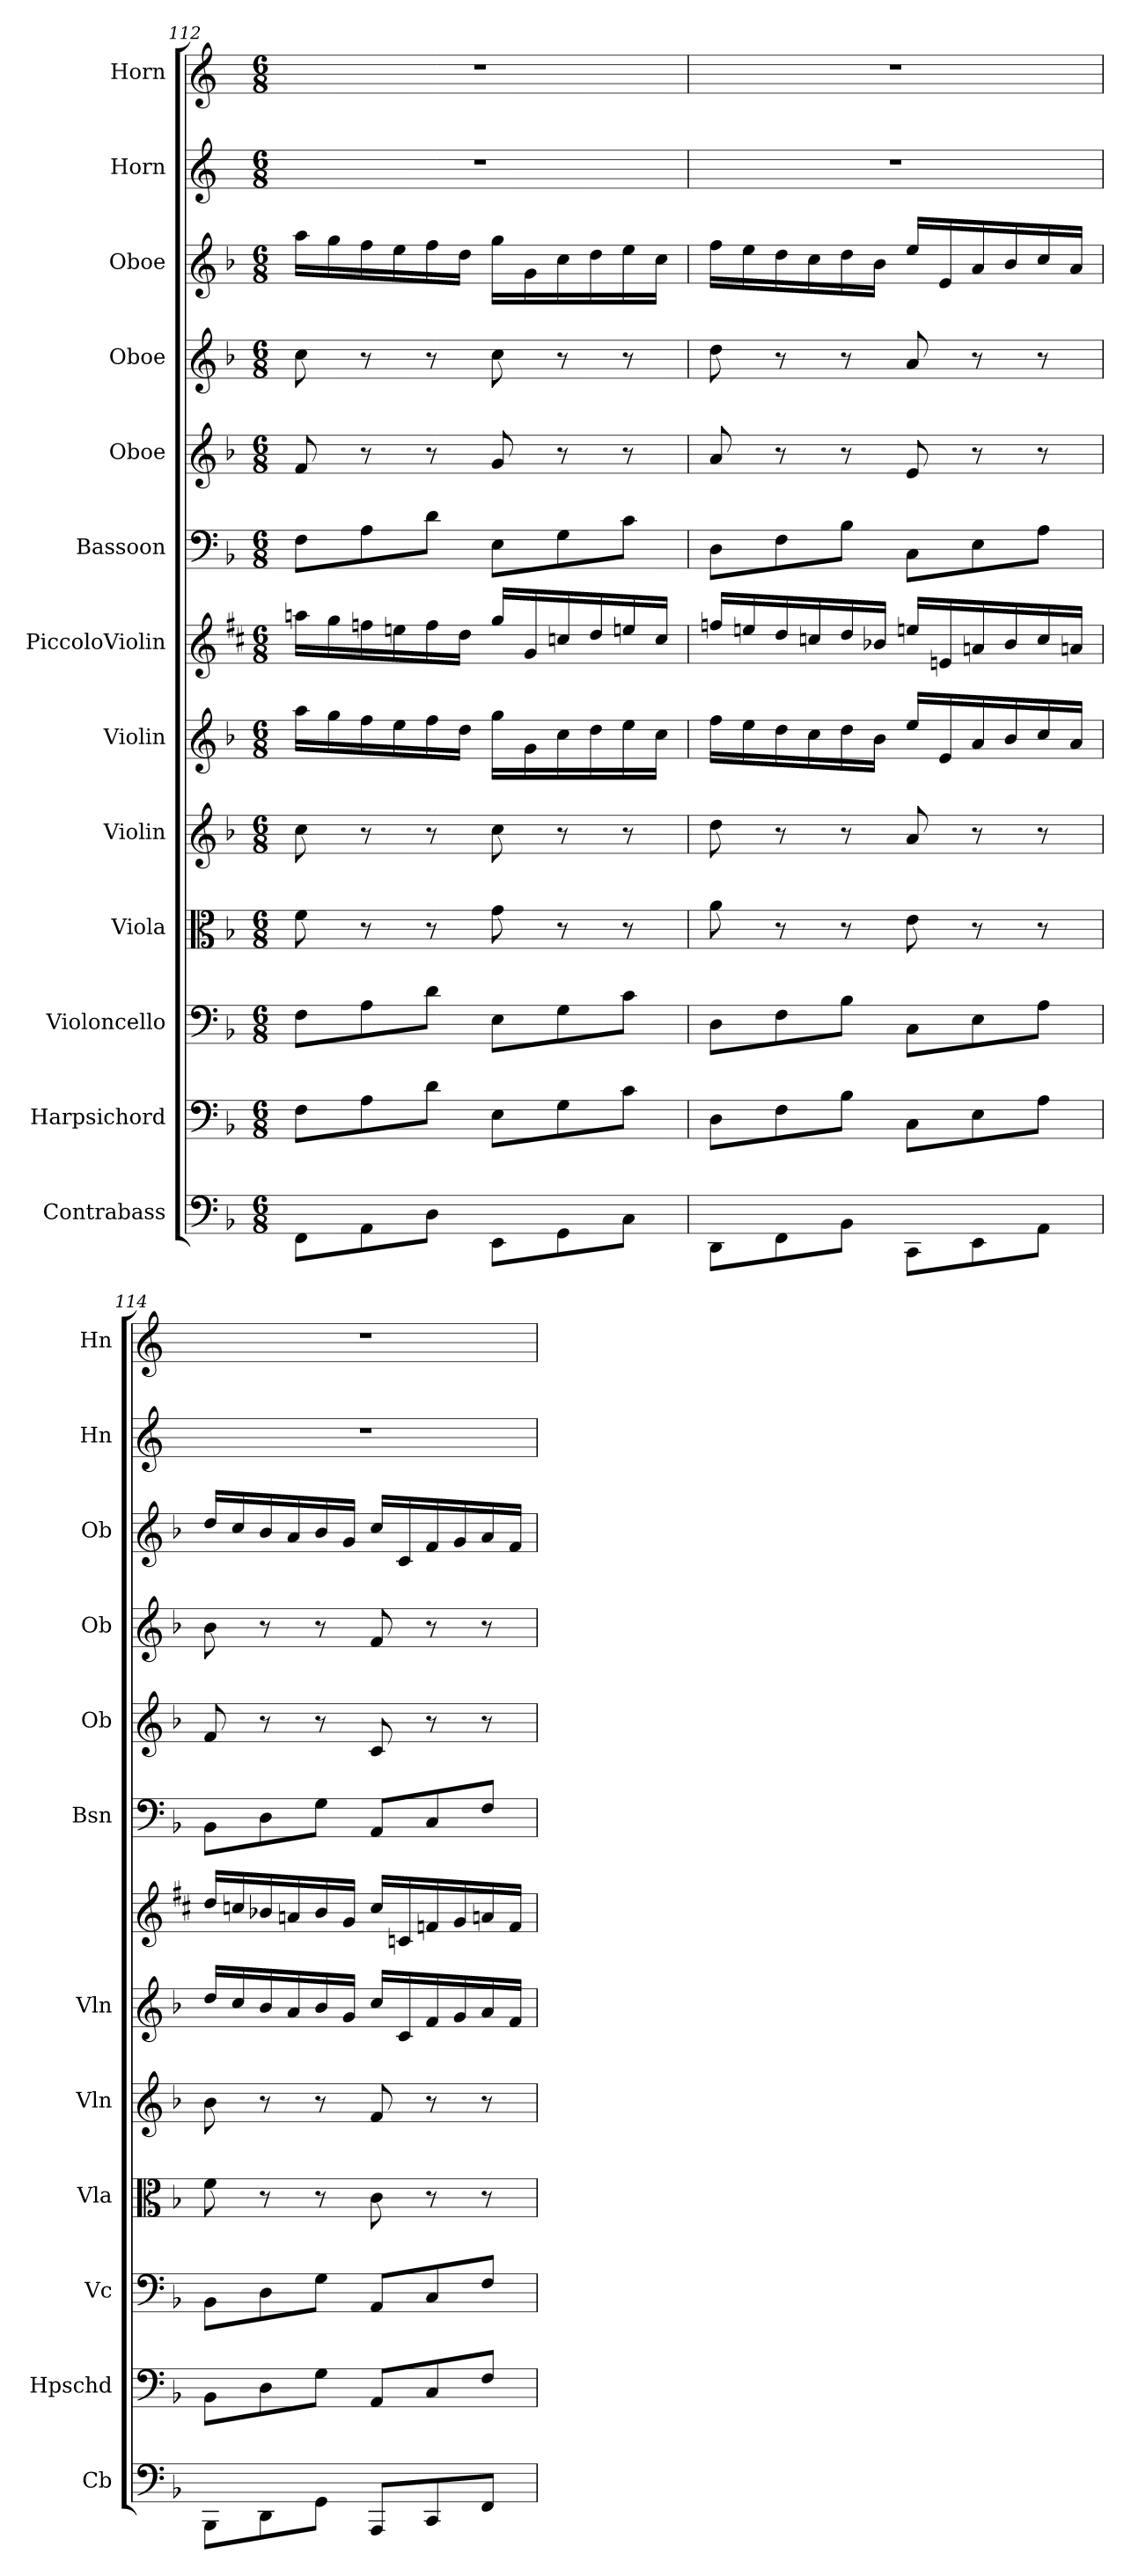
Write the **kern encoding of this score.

**kern	**kern	**kern	**kern	**kern	**kern	**kern	**kern	**kern	**kern	**kern	**kern	**kern
*part13	*part12	*part11	*part10	*part9	*part8	*part7	*part6	*part5	*part4	*part3	*part2	*part1
*staff13	*staff12	*staff11	*staff10	*staff9	*staff8	*staff7	*staff6	*staff5	*staff4	*staff3	*staff2	*staff1
*I"Contrabass	*I"Harpsichord	*I"Violoncello	*I"Viola	*I"Violin	*I"Violin	*I"PiccoloViolin	*I"Bassoon	*I"Oboe	*I"Oboe	*I"Oboe	*I"Horn	*I"Horn
*I'Cb	*I'Hpschd	*I'Vc	*I'Vla	*I'Vln	*I'Vln	*	*I'Bsn	*I'Ob	*I'Ob	*I'Ob	*I'Hn	*I'Hn
*clefF4	*clefF4	*clefF4	*clefC3	*clefG2	*clefG2	*clefG2	*clefF4	*clefG2	*clefG2	*clefG2	*clefG2	*clefG2
*k[b-]	*k[b-]	*k[b-]	*k[b-]	*k[b-]	*k[b-]	*k[f#c#]	*k[b-]	*k[b-]	*k[b-]	*k[b-]	*k[]	*k[]
*M6/8	*M6/8	*M6/8	*M6/8	*M6/8	*M6/8	*M6/8	*M6/8	*M6/8	*M6/8	*M6/8	*M6/8	*M6/8
=112	=112	=112	=112	=112	=112	=112	=112	=112	=112	=112	=112	=112
8FF\L	8F\L	8F\L	8f\	8cc\	16aa\LL	16aan\LL	8F\L	8f/	8cc\	16aa\LL	2.r	2.r
.	.	.	.	.	16gg\	16gg\	.	.	.	16gg\	.	.
8AA\	8A\	8A\	8r	8r	16ff\	16ffn\	8A\	8r	8r	16ff\	.	.
.	.	.	.	.	16ee\	16een\	.	.	.	16ee\	.	.
8D\J	8d\J	8d\J	8r	8r	16ff\	16ff\	8d\J	8r	8r	16ff\	.	.
.	.	.	.	.	16dd\JJ	16dd\JJ	.	.	.	16dd\JJ	.	.
8EE\L	8E\L	8E\L	8g\	8cc\	16gg\LL	16gg/LL	8E\L	8g/	8cc\	16gg\LL	.	.
.	.	.	.	.	16g\	16g/	.	.	.	16g\	.	.
8GG\	8G\	8G\	8r	8r	16cc\	16ccn/	8G\	8r	8r	16cc\	.	.
.	.	.	.	.	16dd\	16dd/	.	.	.	16dd\	.	.
8C\J	8c\J	8c\J	8r	8r	16ee\	16een/	8c\J	8r	8r	16ee\	.	.
.	.	.	.	.	16cc\JJ	16cc/JJ	.	.	.	16cc\JJ	.	.
=113	=113	=113	=113	=113	=113	=113	=113	=113	=113	=113	=113	=113
8DD\L	8D\L	8D\L	8a\	8dd\	16ff\LL	16ffn/LL	8D\L	8a/	8dd\	16ff\LL	2.r	2.r
.	.	.	.	.	16ee\	16een/	.	.	.	16ee\	.	.
8FF\	8F\	8F\	8r	8r	16dd\	16dd/	8F\	8r	8r	16dd\	.	.
.	.	.	.	.	16cc\	16ccn/	.	.	.	16cc\	.	.
8BB-\J	8B-\J	8B-\J	8r	8r	16dd\	16dd/	8B-\J	8r	8r	16dd\	.	.
.	.	.	.	.	16b-\JJ	16b-X/JJ	.	.	.	16b-\JJ	.	.
8CC\L	8C\L	8C\L	8e\	8a/	16ee/LL	16een/LL	8C\L	8e/	8a/	16ee/LL	.	.
.	.	.	.	.	16e/	16en/	.	.	.	16e/	.	.
8EE\	8E\	8E\	8r	8r	16a/	16an/	8E\	8r	8r	16a/	.	.
.	.	.	.	.	16b-/	16b-/	.	.	.	16b-/	.	.
8AA\J	8A\J	8A\J	8r	8r	16cc/	16cc/	8A\J	8r	8r	16cc/	.	.
.	.	.	.	.	16a/JJ	16an/JJ	.	.	.	16a/JJ	.	.
=114	=114	=114	=114	=114	=114	=114	=114	=114	=114	=114	=114	=114
8BBB-\L	8BB-\L	8BB-\L	8f\	8b-\	16dd/LL	16dd/LL	8BB-\L	8f/	8b-\	16dd/LL	2.r	2.r
.	.	.	.	.	16cc/	16ccn/	.	.	.	16cc/	.	.
8DD\	8D\	8D\	8r	8r	16b-/	16b-X/	8D\	8r	8r	16b-/	.	.
.	.	.	.	.	16a/	16an/	.	.	.	16a/	.	.
8GG\J	8G\J	8G\J	8r	8r	16b-/	16b-/	8G\J	8r	8r	16b-/	.	.
.	.	.	.	.	16g/JJ	16g/JJ	.	.	.	16g/JJ	.	.
8AAA/L	8AA/L	8AA/L	8c\	8f/	16cc/LL	16cc/LL	8AA/L	8c/	8f/	16cc/LL	.	.
.	.	.	.	.	16c/	16cn/	.	.	.	16c/	.	.
8CC/	8C/	8C/	8r	8r	16f/	16fn/	8C/	8r	8r	16f/	.	.
.	.	.	.	.	16g/	16g/	.	.	.	16g/	.	.
8FF/J	8F/J	8F/J	8r	8r	16a/	16an/	8F/J	8r	8r	16a/	.	.
.	.	.	.	.	16f/JJ	16f/JJ	.	.	.	16f/JJ	.	.
=	=	=	=	=	=	=	=	=	=	=	=	=
*-	*-	*-	*-	*-	*-	*-	*-	*-	*-	*-	*-	*-
